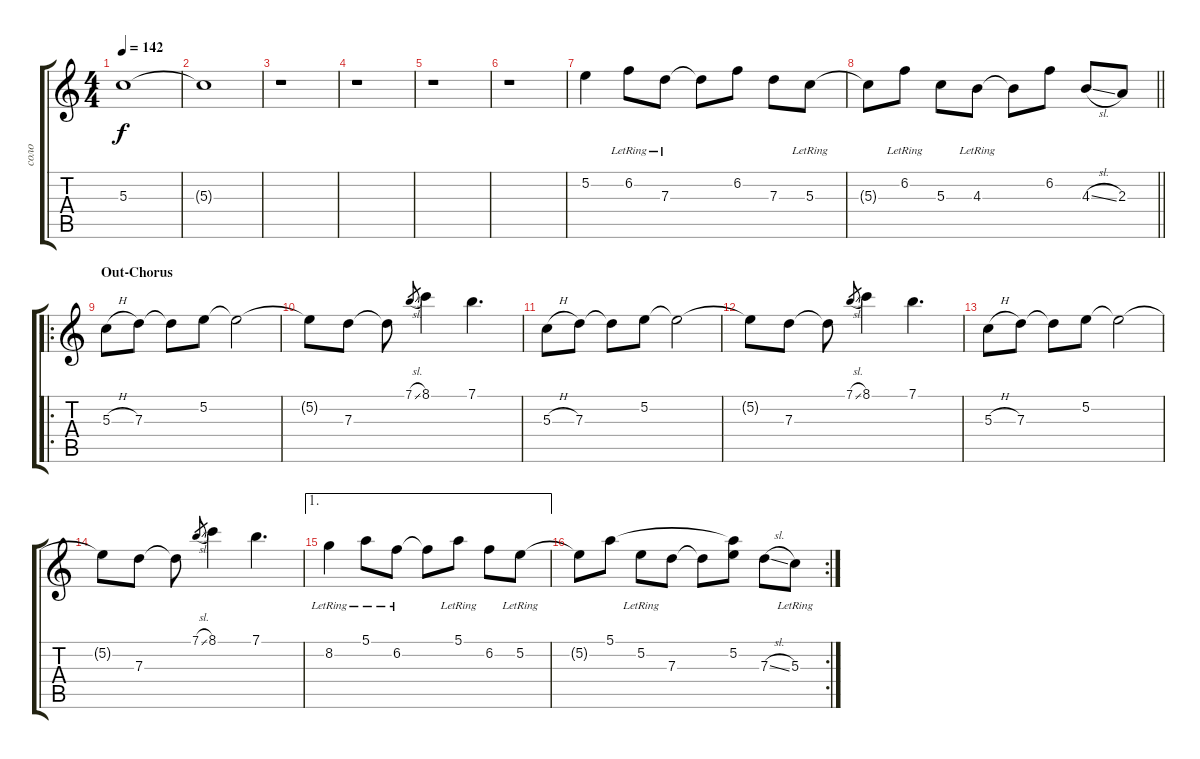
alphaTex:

\track ("соло" "соло") {mute instrument distortionguitar}
\staff {score tabs}
\tuning (E4 B3 G3 D3 A2 E2) {hide}
\ts (4 4)
\tempo 142
\clef g2
\ks c
5.3{t}.1{dy f volume 0} |
5.3{t}.1 |
r.1 |
r.1 |
r.1 |
r.1 |
5.2.4{volume 13} 6.2{lr}.8 7.3{lr}.8 7.3{t}.8 6.2.8 7.3.8 5.3{lr}.8 |
\barLineRight lightlight
5.3{t}.8 6.2{lr}.8 5.3.8 4.3{lr}.8 4.3{t}.8 6.2.8 4.3{sl}.8 2.3.8 |
\ro
\section ("" "Out-Chorus")
5.3{h}.8 7.3.8 7.3{t}.8 5.2.8 5.2{t}.2 |
5.2{t}.8 7.3.8 7.3{t}.8 7.1{sl}.8{gr} 8.1.4 7.1.4{d} |
5.3{h}.8 7.3.8 7.3{t}.8 5.2.8 5.2{t}.2 |
5.2{t}.8 7.3.8 7.3{t}.8 7.1{sl}.8{gr} 8.1.4 7.1.4{d} |
5.3{h}.8 7.3.8 7.3{t}.8 5.2.8 5.2{t}.2 |
5.2{t}.8 7.3.8 7.3{t}.8 7.1{sl}.8{gr} 8.1.4 7.1.4{d} |
\ae 1
8.2{lr}.4 5.1{lr}.8 6.2{lr}.8 6.2{t}.8 5.1{lr}.8 6.2.8 5.2{lr}.8 |
\rc 2
5.2{t}.8 5.1.8 5.2{lr}.8 7.3.8 7.3{t}.8 (5.1{t} 5.2).8 7.3{sl}.8 5.3{lr}.8
